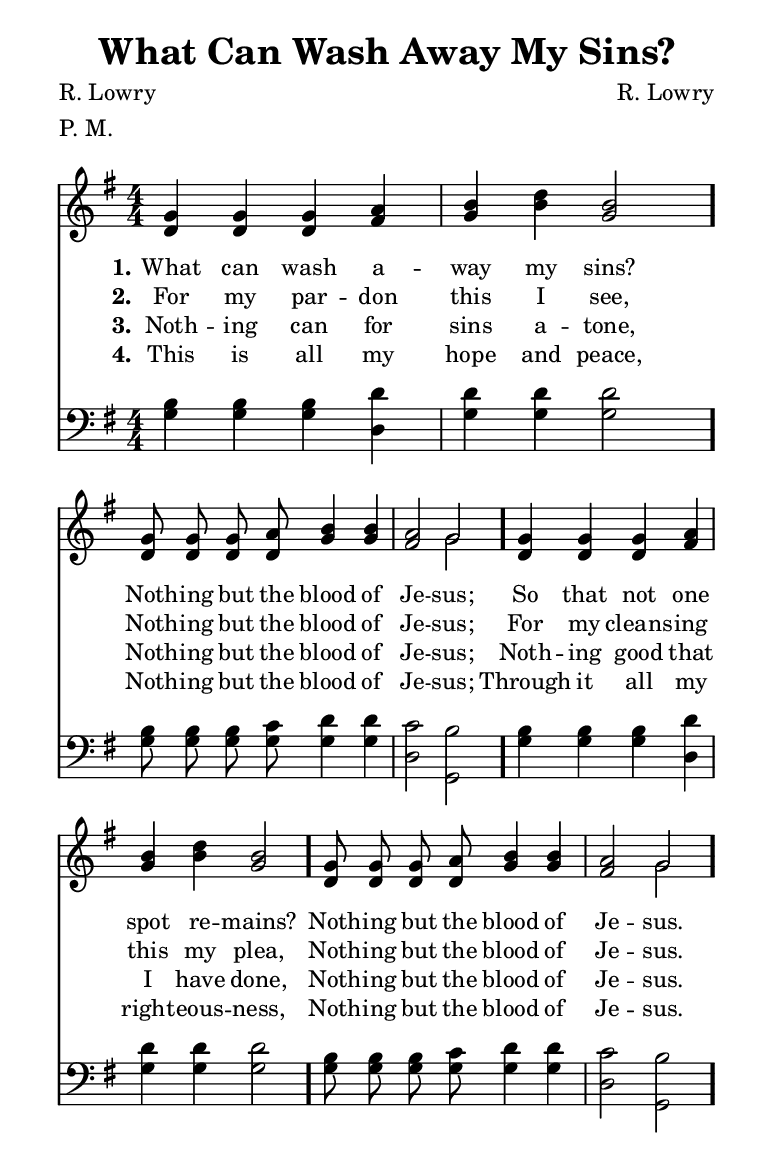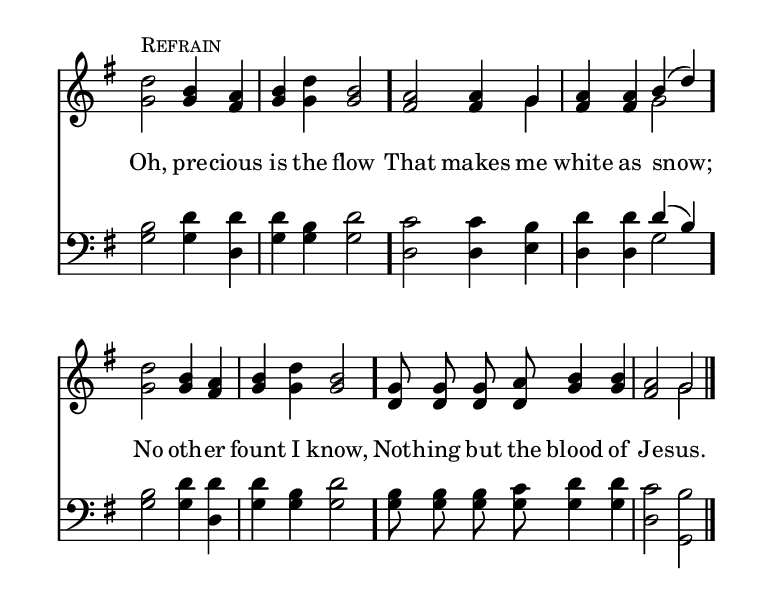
\include "common/global.ily"
\paper {
  \include "common/paper.ily"
  ragged-bottom = ##t
  system-count = #(cond (is-eogsized 4) (#t #f))
}

\header{
  %gospel
  hymnnumber = "139"
  title = "What Can Wash Away My Sins?"
  tunename = ""
  meter = "P. M."
  poet = "R. Lowry"
  composer = "R. Lowry"
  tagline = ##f
}

% for fermata in MIDI
ta = { \tempo 4=100 }
tb = { \tempo 4=50  }

patternAA = { c4 c4 c4 c4 | c4 c4 c2 }
patternAB = { c8 c8 c8 c8 c4 c4 | c2 c2 }

patternBA = { c2 c4 c4 | c4 c4 c2 }
patternBB = { c2 c4 c4 | c4 c4 c4( c4) }

global = {
  \include "common/overrides.ily"
  \override Staff.TimeSignature.style = #'numbered
  \time 4/4
  \override Score.MetronomeMark.transparent = ##t % hide all fermata changes too
  \ta
  \key g \major
  \autoBeamOff
}

notesSoprano = {
\global
\relative c'' {

  \changePitch \patternAA { g g g a | b d b }
  \changePitch \patternAB { g g g a b b | a g }
  \changePitch \patternAA { g g g a | b d b }
  \changePitch \patternAB { g g g a b b | a g }

  << s^\markup { \small \caps "Refrain" }
  \changePitch \patternBA { d' b a | b d b } >>
  \changePitch \patternBB { a a g | a a b d }
  \changePitch \patternBA { d b a | b d b }
  \changePitch \patternAB { g g g a b b | a g }

  \bar "|."

}
}

notesAlto = {
\global
\relative e' {

  \changePitch \patternAA { d d d fis | g b g }
  \changePitch \patternAB { d d d d g g | fis g }
  \changePitch \patternAA { d d d fis | g b g }
  \changePitch \patternAB { d d d d g g | fis g }

  \changePitch \patternBA { g g fis | g g g }
  \changePitch \patternBA { fis fis g | fis fis g }
  \changePitch \patternBA { g g fis | g g g }
  \changePitch \patternAB { d d d d g g | fis g }

}
}

notesTenor = {
\global
\relative a {

  \changePitch \patternAA { b b b d | d d d }
  \changePitch \patternAB { b b b c d d | c b }
  \changePitch \patternAA { b b b d | d d d }
  \changePitch \patternAB { b b b c d d | c b }

  \changePitch \patternBA { b d d | d b d }
  \changePitch \patternBB { c c b | d d d b }
  \changePitch \patternBA { b d d | d b d }
  \changePitch \patternAB { b b b c d d | c b }

}
}

notesBass = {
\global
\relative f {

  \changePitch \patternAA { g g g d | g g g  }
  \changePitch \patternAB { g g g g g g | d g, }
  \changePitch \patternAA { g' g g d | g g g  }
  \changePitch \patternAB { g g g g g g | d g, }

  \changePitch \patternBA { g' g d | g g g }
  \changePitch \patternBA { d d e | d d g }
  \changePitch \patternBA { g g d | g g g }
  \changePitch \patternAB { g g g g g g | d g, }

}
}

Refrain = \lyricmode {

Oh, pre -- cious is the flow \bar "."
That makes me white as snow; \bar "."
No oth -- er fount I know, \bar "."
Noth -- ing but the blood of Je -- sus. \bar "."

}

wordsA = \lyricmode {
\set stanza = "1."

What can wash a -- way my sins? \bar "."
Noth -- ing but the blood of Je -- sus; \bar "."
So that not one spot re -- mains? \bar "."
Noth -- ing but the blood of Je -- sus. \bar "."

}

wordsB = \lyricmode {
\set stanza = "2."

For my par -- don this I see,
Noth -- ing but the blood of Je -- sus;
For my cleans -- ing this my plea,
Noth -- ing but the blood of Je -- sus.

\Refrain

}

wordsC = \lyricmode {
\set stanza = "3."

Noth -- ing can for sins a -- tone,
Noth -- ing but the blood of Je -- sus;
Noth -- ing good that I have done,
Noth -- ing but the blood of Je -- sus.

}

wordsD = \lyricmode {
\set stanza = "4."

This is all my hope and peace,
Noth -- ing but the blood of Je -- sus;
Through it all my right -- eous -- ness,
Noth -- ing but the blood of Je -- sus.

}

\score {
  \context ChoirStaff <<
    \context Staff = upper <<
      \set Staff.autoBeaming = ##f
      \set ChoirStaff.systemStartDelimiter = #'SystemStartBar
      \set ChoirStaff.printPartCombineTexts = ##f
      \partcombine #'(2 . 9) \notesSoprano \notesAlto
      \context NullVoice = sopranos { \voiceOne << \notesSoprano >> }
      \context Lyrics = one   \lyricsto sopranos \wordsA
      \context Lyrics = two   \lyricsto sopranos \wordsB
      \context Lyrics = three \lyricsto sopranos \wordsC
      \context Lyrics = four  \lyricsto sopranos \wordsD
    >>
    \context Staff = men <<
      \set Staff.autoBeaming = ##f
      \clef bass
      \set ChoirStaff.printPartCombineTexts = ##f
      \partcombine #'(2 . 9) \notesTenor \notesBass
    >>
  >>
  \layout {
    \include "common/layout.ily"
  }
  \midi{
    \include "common/midi.ily"
  }
}

\version "2.19.49"  % necessary for upgrading to future LilyPond versions.

% vi:set et ts=2 sw=2 ai nocindent syntax=lilypond:
